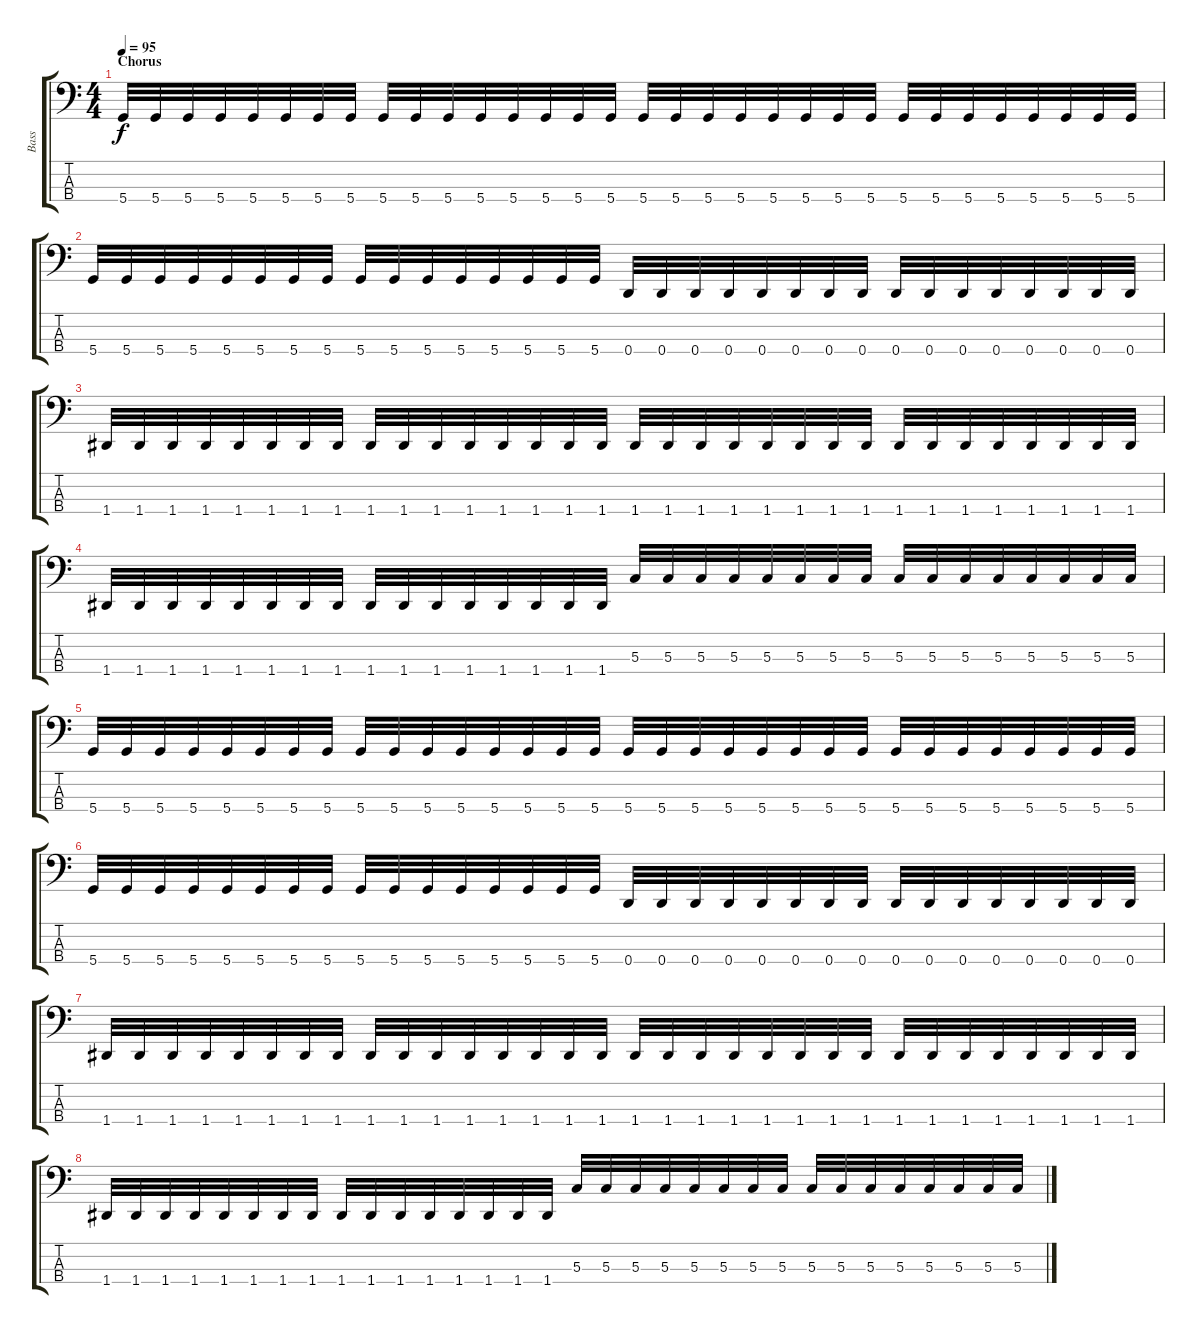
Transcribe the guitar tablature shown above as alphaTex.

\track ("Bass" "Bass") {instrument electricbasspick}
\staff {score tabs}
\tuning (F2 C2 G1 D1) {hide}
\ts (4 4)
\section ("" "Chorus")
\tempo 95
\clef f4
\ks c
5.4.32{dy f} 5.4.32 5.4.32 5.4.32 5.4.32 5.4.32 5.4.32 5.4.32 5.4.32 5.4.32 5.4.32 5.4.32 5.4.32 5.4.32 5.4.32 5.4.32 5.4.32 5.4.32 5.4.32 5.4.32 5.4.32 5.4.32 5.4.32 5.4.32 5.4.32 5.4.32 5.4.32 5.4.32 5.4.32 5.4.32 5.4.32 5.4.32 |
5.4.32 5.4.32 5.4.32 5.4.32 5.4.32 5.4.32 5.4.32 5.4.32 5.4.32 5.4.32 5.4.32 5.4.32 5.4.32 5.4.32 5.4.32 5.4.32 0.4.32 0.4.32 0.4.32 0.4.32 0.4.32 0.4.32 0.4.32 0.4.32 0.4.32 0.4.32 0.4.32 0.4.32 0.4.32 0.4.32 0.4.32 0.4.32 |
1.4.32 1.4.32 1.4.32 1.4.32 1.4.32 1.4.32 1.4.32 1.4.32 1.4.32 1.4.32 1.4.32 1.4.32 1.4.32 1.4.32 1.4.32 1.4.32 1.4.32 1.4.32 1.4.32 1.4.32 1.4.32 1.4.32 1.4.32 1.4.32 1.4.32 1.4.32 1.4.32 1.4.32 1.4.32 1.4.32 1.4.32 1.4.32 |
1.4.32 1.4.32 1.4.32 1.4.32 1.4.32 1.4.32 1.4.32 1.4.32 1.4.32 1.4.32 1.4.32 1.4.32 1.4.32 1.4.32 1.4.32 1.4.32 5.3.32 5.3.32 5.3.32 5.3.32 5.3.32 5.3.32 5.3.32 5.3.32 5.3.32 5.3.32 5.3.32 5.3.32 5.3.32 5.3.32 5.3.32 5.3.32 |
5.4.32 5.4.32 5.4.32 5.4.32 5.4.32 5.4.32 5.4.32 5.4.32 5.4.32 5.4.32 5.4.32 5.4.32 5.4.32 5.4.32 5.4.32 5.4.32 5.4.32 5.4.32 5.4.32 5.4.32 5.4.32 5.4.32 5.4.32 5.4.32 5.4.32 5.4.32 5.4.32 5.4.32 5.4.32 5.4.32 5.4.32 5.4.32 |
5.4.32 5.4.32 5.4.32 5.4.32 5.4.32 5.4.32 5.4.32 5.4.32 5.4.32 5.4.32 5.4.32 5.4.32 5.4.32 5.4.32 5.4.32 5.4.32 0.4.32 0.4.32 0.4.32 0.4.32 0.4.32 0.4.32 0.4.32 0.4.32 0.4.32 0.4.32 0.4.32 0.4.32 0.4.32 0.4.32 0.4.32 0.4.32 |
1.4.32 1.4.32 1.4.32 1.4.32 1.4.32 1.4.32 1.4.32 1.4.32 1.4.32 1.4.32 1.4.32 1.4.32 1.4.32 1.4.32 1.4.32 1.4.32 1.4.32 1.4.32 1.4.32 1.4.32 1.4.32 1.4.32 1.4.32 1.4.32 1.4.32 1.4.32 1.4.32 1.4.32 1.4.32 1.4.32 1.4.32 1.4.32 |
1.4.32 1.4.32 1.4.32 1.4.32 1.4.32 1.4.32 1.4.32 1.4.32 1.4.32 1.4.32 1.4.32 1.4.32 1.4.32 1.4.32 1.4.32 1.4.32 5.3.32 5.3.32 5.3.32 5.3.32 5.3.32 5.3.32 5.3.32 5.3.32 5.3.32 5.3.32 5.3.32 5.3.32 5.3.32 5.3.32 5.3.32 5.3.32
